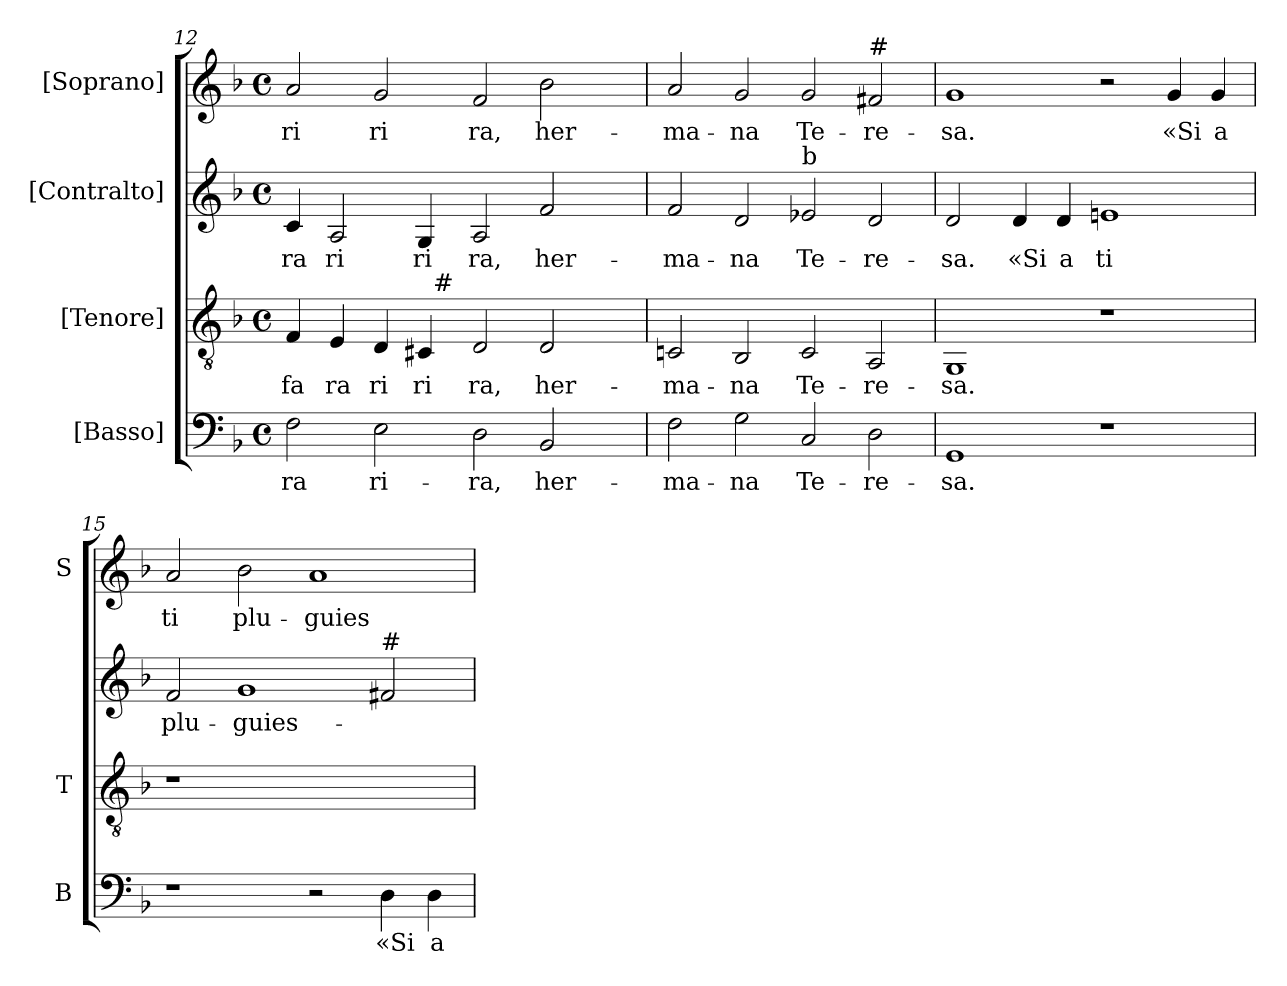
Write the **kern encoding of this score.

**kern	**text	**kern	**text	**kern	**text	**kern	**text
*part4	*part4	*part3	*part3	*part2	*part2	*part1	*part1
*staff4	*staff4	*staff3	*staff3	*staff2	*staff2	*staff1	*staff1
*I"[Basso]	*	*I"[Tenore]	*	*I"[Contralto]	*	*I"[Soprano]	*
*I'B	*	*I'T	*	*	*	*I'S	*
*clefF4	*	*clefGv2	*	*clefG2	*	*clefG2	*
*k[b-]	*	*k[b-]	*	*k[b-]	*	*k[b-]	*
*F:	*	*F:	*	*F:	*	*F:	*
*M4/4	*	*M4/4	*	*M4/4	*	*M4/4	*
*met(c)	*	*met(c)	*	*met(c)	*	*met(c)	*
=12	=12	=12	=12	=12	=12	=12	=12
!	!LO:LY:b:color=#000000	!	!	!	!	!	!
!	!	!	!LO:LY:b:color=#000000	!	!	!	!
!	!	!	!	!	!LO:LY:b:color=#000000	!	!
!	!	!LO:TX:a:t=*	!	!	!	!	!
!	!	!	!	!	!	!	!LO:LY:b:color=#000000
*	*	*^	*	*	*	*	*
2Fi\	ra	4Fi/	2ryy	fa	4ci/	ra	2ai/	ri
!	!	!	!	!LO:LY:b:color=#000000	!	!	!	!
!	!	!	!	!	!	!LO:LY:b:color=#000000	!	!
.	.	4Ei/	.	ra	2Ai/	ri	.	.
!	!LO:LY:b:color=#000000	!	!	!	!	!	!	!
!	!	!	!	!LO:LY:b:color=#000000	!	!	!	!
!	!	!	!	!	!	!	!	!LO:LY:b:color=#000000
2Ei\	ri-	4Di/	4ryy	ri	.	.	2gi/	ri
!	!	!	!	!LO:LY:b:color=#000000	!	!	!	!
!	!	!	!	!	!	!LO:LY:b:color=#000000	!	!
.	.	4C#i/	32ryy	ri	4Gi/	ri	.	.
.	.	.	256ryy	.	.	.	.	.
!	!	!	!LO:TX:a:t=#	!	!	!	!	!
.	.	.	1ryy	.	.	.	.	.
!	!LO:LY:b:color=#000000	!	!	!	!	!	!	!
!	!	!	!	!LO:LY:b:color=#000000	!	!	!	!
!	!	!	!	!	!	!LO:LY:b:color=#000000	!	!
!	!	!	!	!	!	!	!	!LO:LY:b:color=#000000
2Di\	-ra,	2Di/	.	ra,	2Ai/	ra,	2fi/	ra,
!	!LO:LY:b:color=#000000	!	!	!	!	!	!	!
!	!	!	!	!LO:LY:b:color=#000000	!	!	!	!
!	!	!	!	!	!	!LO:LY:b:color=#000000	!	!
!	!	!	!	!	!	!	!	!LO:LY:b:color=#000000
2BB-i/	her-	2Di/	.	her-	2fi/	her-	2b-i\	her-
.	.	.	8ryy	.	.	.	.	.
.	.	.	16ryy	.	.	.	.	.
.	.	.	64..ryy	.	.	.	.	.
*	*	*v	*v	*	*	*	*	*
=13	=13	=13	=13	=13	=13	=13	=13
*	*	*^	*	*	*	*	*
!	!LO:LY:b:color=#000000	!	!	!	!	!	!	!
*	*	*v	*v	*	*	*	*	*
*	*	*^	*	*	*	*	*
!	!	!	!	!LO:LY:b:color=#000000	!	!	!	!
*	*	*v	*v	*	*	*	*	*
*	*	*^	*	*	*	*	*
!	!	!	!	!	!	!LO:LY:b:color=#000000	!	!
*	*	*v	*v	*	*	*	*	*
*	*	*^	*	*	*	*	*
!	!	!	!	!	!	!	!	!LO:LY:b:color=#000000
*	*	*v	*v	*	*	*	*	*
2Fi\	-ma-	2Cni/	-ma-	2fi/	-ma-	2ai/	-ma-
!	!LO:LY:b:color=#000000	!	!	!	!	!	!
!	!	!	!LO:LY:b:color=#000000	!	!	!	!
!	!	!	!	!	!LO:LY:b:color=#000000	!	!
!	!	!	!	!	!	!	!LO:LY:b:color=#000000
2Gi\	-na	2BB-i/	-na	2di/	-na	2gi/	-na
!	!LO:LY:b:color=#000000	!	!	!	!	!	!
!	!	!	!LO:LY:b:color=#000000	!	!	!	!
!	!	!	!	!	!LO:LY:b:color=#000000	!	!
!	!	!	!	!LO:TX:a:t=b	!	!	!
!	!	!	!	!	!	!	!LO:LY:b:color=#000000
2Ci/	Te-	2Ci/	Te-	2e-i/	Te-	2gi/	Te-
!	!LO:LY:b:color=#000000	!	!	!	!	!	!
!	!	!	!LO:LY:b:color=#000000	!	!	!	!
!	!	!	!	!	!LO:LY:b:color=#000000	!	!
!	!	!	!	!	!	!LO:TX:a:t=#	!
!	!	!	!	!	!	!	!LO:LY:b:color=#000000
2Di\	-re-	2AAi/	-re-	2di/	-re-	2f#i/	-re-
=14	=14	=14	=14	=14	=14	=14	=14
!	!LO:LY:b:color=#000000	!	!	!	!	!	!
!	!	!	!LO:LY:b:color=#000000	!	!	!	!
!	!	!	!	!	!LO:LY:b:color=#000000	!	!
!	!	!	!	!	!	!	!LO:LY:b:color=#000000
1GGi	-sa.	1GGi	-sa.	2di/	-sa.	1gi	-sa.
!	!	!	!	!	!LO:LY:b:color=#000000	!	!
.	.	.	.	4di/	«Si	.	.
!	!	!	!	!	!LO:LY:b:color=#000000	!	!
.	.	.	.	4di/	a	.	.
!	!	!	!	!	!LO:LY:b:color=#000000	!	!
1r	.	1r	.	1eni	ti	2r	.
!	!	!	!	!	!	!	!LO:LY:b:color=#000000
.	.	.	.	.	.	4gi/	«Si
!	!	!	!	!	!	!	!LO:LY:b:color=#000000
.	.	.	.	.	.	4gi/	a
!!LO:PB:g=z
=15	=15	=15	=15	=15	=15	=15	=15
!	!	!LO:N:vis=1	!	!	!	!	!
!	!	!	!	!	!LO:LY:b:color=#000000	!	!
!	!	!	!	!	!	!	!LO:LY:b:color=#000000
1r	.	1r	.	2fi/	plu-	2ai/	ti
!	!	!	!	!	!LO:LY:b:color=#000000	!	!
!	!	!	!	!	!	!	!LO:LY:b:color=#000000
.	.	.	.	1gi	-guies-	2b-i\	plu-
!	!	!	!	!	!	!	!LO:LY:b:color=#000000
2r	.	1ryy	.	.	.	1ai	-guies-
!	!	!	!	!LO:TX:a:t=#	!	!	!
!	!LO:LY:b:color=#000000	!	!	!	!	!	!
4Di\	«Si	.	.	2f#i/	.	.	.
!	!LO:LY:b:color=#000000	!	!	!	!	!	!
4Di\	a	.	.	.	.	.	.
=	=	=	=	=	=	=	=
*-	*-	*-	*-	*-	*-	*-	*-
